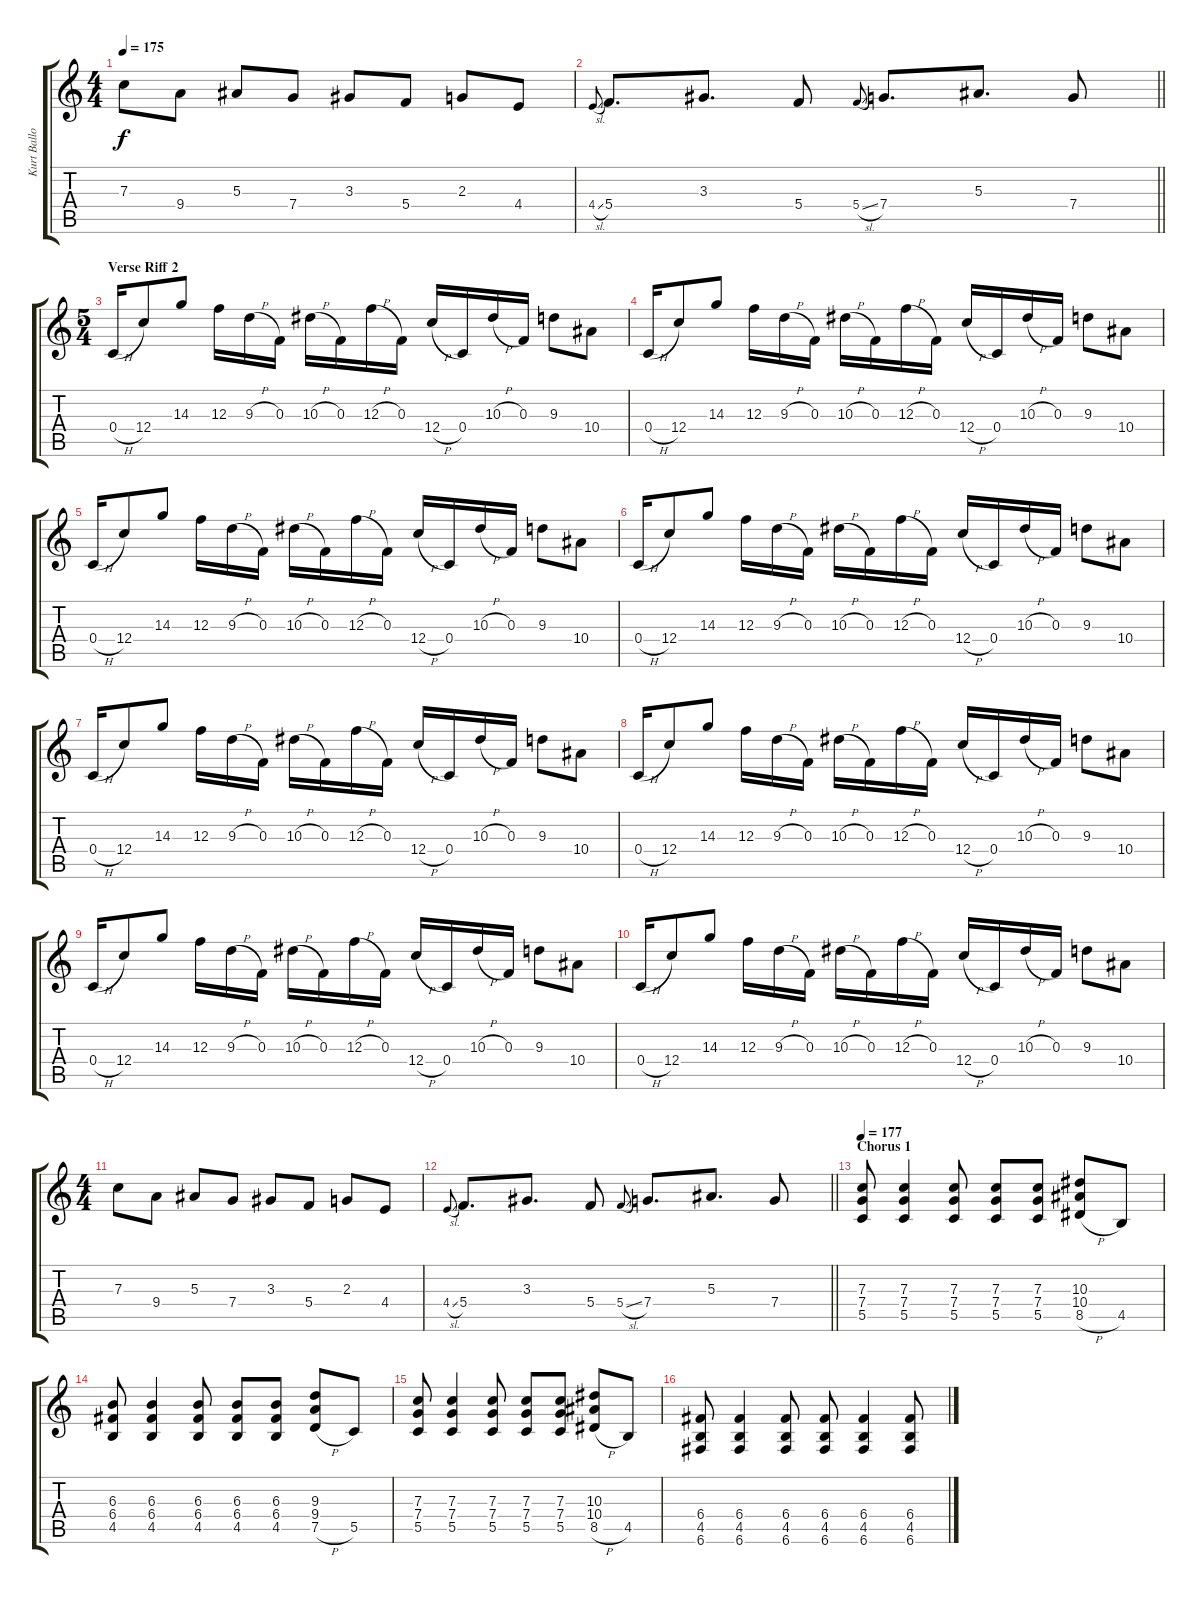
\track ("Kurt Ballou" "Kurt Ballo") {instrument overdrivenguitar}
\staff {score tabs}
\tuning (D4 A3 F3 C3 G2 C2) {hide}
\ts (4 4)
\tempo 175
\clef g2
\ks c
7.3.8{dy f balance 10} 9.4.8 5.3.8 7.4.8 3.3.8 5.4.8 2.3.8 4.4.8 |
\barLineRight lightlight
4.4{sl}.8{gr onbeat} 5.4.8{d} 3.3.8{d} 5.4.8 5.4{sl}.8{gr onbeat} 7.4.8{d} 5.3.8{d} 7.4.8 |
\ts (5 4)
\section ("" "Verse Riff 2")
0.4{h}.16{balance 8} 12.4.8 14.3.8 12.3.16 9.3{h}.16 0.3.16 10.3{h}.16 0.3.16 12.3{h}.16 0.3.16 12.4{h}.16 0.4.16 10.3{h}.16 0.3.16 9.3.8 10.4.8 |
0.4{h}.16 12.4.8 14.3.8 12.3.16 9.3{h}.16 0.3.16 10.3{h}.16 0.3.16 12.3{h}.16 0.3.16 12.4{h}.16 0.4.16 10.3{h}.16 0.3.16 9.3.8 10.4.8 |
0.4{h}.16 12.4.8 14.3.8 12.3.16 9.3{h}.16 0.3.16 10.3{h}.16 0.3.16 12.3{h}.16 0.3.16 12.4{h}.16 0.4.16 10.3{h}.16 0.3.16 9.3.8 10.4.8 |
0.4{h}.16 12.4.8 14.3.8 12.3.16 9.3{h}.16 0.3.16 10.3{h}.16 0.3.16 12.3{h}.16 0.3.16 12.4{h}.16 0.4.16 10.3{h}.16 0.3.16 9.3.8 10.4.8 |
0.4{h}.16 12.4.8 14.3.8 12.3.16 9.3{h}.16 0.3.16 10.3{h}.16 0.3.16 12.3{h}.16 0.3.16 12.4{h}.16 0.4.16 10.3{h}.16 0.3.16 9.3.8 10.4.8 |
0.4{h}.16 12.4.8 14.3.8 12.3.16 9.3{h}.16 0.3.16 10.3{h}.16 0.3.16 12.3{h}.16 0.3.16 12.4{h}.16 0.4.16 10.3{h}.16 0.3.16 9.3.8 10.4.8 |
0.4{h}.16 12.4.8 14.3.8 12.3.16 9.3{h}.16 0.3.16 10.3{h}.16 0.3.16 12.3{h}.16 0.3.16 12.4{h}.16 0.4.16 10.3{h}.16 0.3.16 9.3.8 10.4.8 |
0.4{h}.16 12.4.8 14.3.8 12.3.16 9.3{h}.16 0.3.16 10.3{h}.16 0.3.16 12.3{h}.16 0.3.16 12.4{h}.16 0.4.16 10.3{h}.16 0.3.16 9.3.8 10.4.8 |
\ts (4 4)
7.3.8{balance 10} 9.4.8 5.3.8 7.4.8 3.3.8 5.4.8 2.3.8 4.4.8 |
\barLineRight lightlight
4.4{sl}.8{gr onbeat} 5.4.8{d} 3.3.8{d} 5.4.8 5.4{sl}.8{gr onbeat} 7.4.8{d} 5.3.8{d} 7.4.8 |
\section ("" "Chorus 1")
\tempo 177
(7.3 7.4 5.5).8{balance 8} (7.3 7.4 5.5).4 (7.3 7.4 5.5).8 (7.3 7.4 5.5).8 (7.3 7.4 5.5).8 (10.3 10.4 8.5{h}).8 4.5.8 |
(6.3 6.4 4.5).8 (6.3 6.4 4.5).4 (6.3 6.4 4.5).8 (6.3 6.4 4.5).8 (6.3 6.4 4.5).8 (9.3 9.4 7.5{h}).8 5.5.8 |
(7.3 7.4 5.5).8 (7.3 7.4 5.5).4 (7.3 7.4 5.5).8 (7.3 7.4 5.5).8 (7.3 7.4 5.5).8 (10.3 10.4 8.5{h}).8 4.5.8 |
(6.4 4.5 6.6).8 (6.4 4.5 6.6).4 (6.4 4.5 6.6).8 (6.4 4.5 6.6).8 (6.4 4.5 6.6).4 (6.4 4.5 6.6).8
